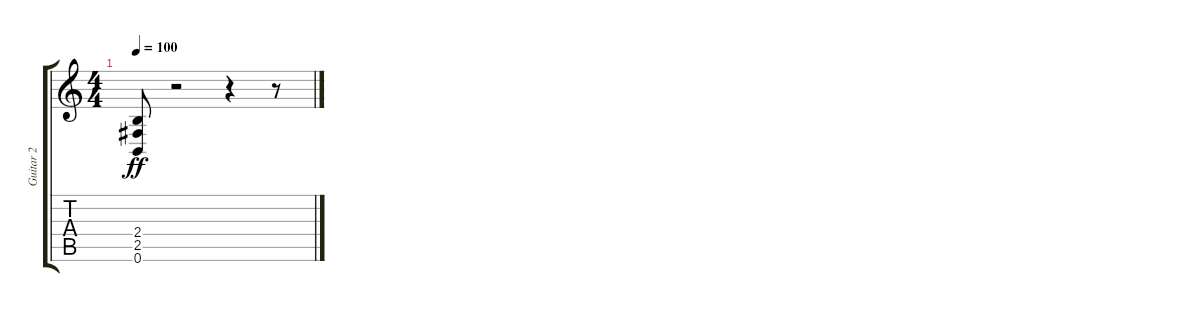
\track ("Guitar 2" "Guitar 2") {instrument distortionguitar}
\staff {score tabs}
\tuning (B3 Gb3 D3 A2 E2 B1) {hide}
\ts (4 4)
\tempo 100
\clef g2
\ks c
(2.4 2.5 0.6).8{dy ff} r.2 r.4 r.8
